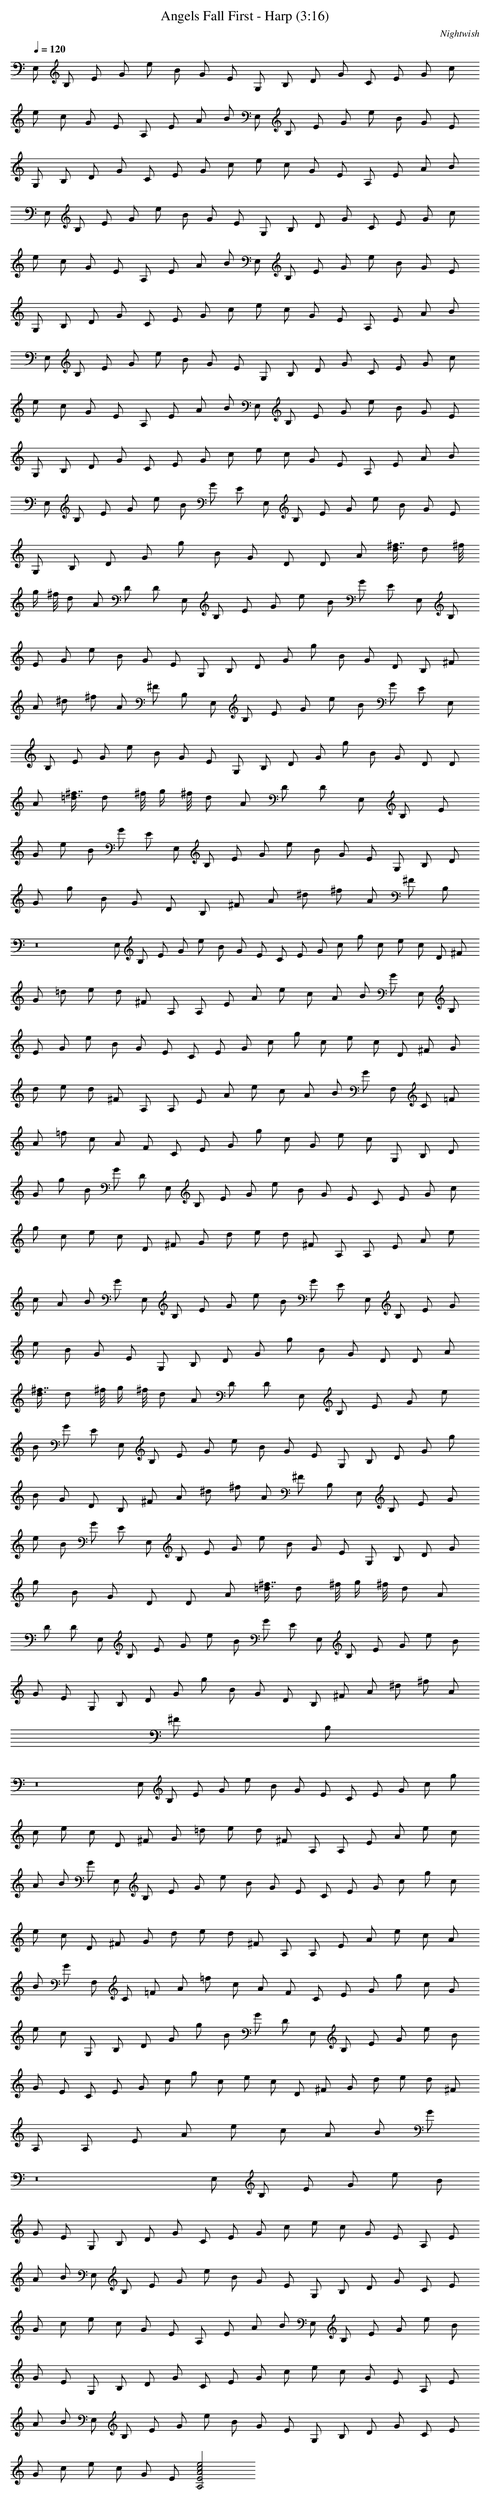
X:1
T:Angels Fall First - Harp (3:16)
C:Nightwish
L:1/4
Q:120
K:C
E,/2 B,/2 E/2 G/2 e/2 B/2 G/2 E/2 G,/2 B,/2 D/2 G/2 C/2 E/2 G/2 c/2
e/2 c/2 G/2 E/2 A,/2 E/2 A/2 B/2 E,/2 B,/2 E/2 G/2 e/2 B/2 G/2 E/2
G,/2 B,/2 D/2 G/2 C/2 E/2 G/2 c/2 e/2 c/2 G/2 E/2 A,/2 E/2 A/2 B/2
E,/2 B,/2 E/2 G/2 e/2 B/2 G/2 E/2 G,/2 B,/2 D/2 G/2 C/2 E/2 G/2 c/2
e/2 c/2 G/2 E/2 A,/2 E/2 A/2 B/2 E,/2 B,/2 E/2 G/2 e/2 B/2 G/2 E/2
G,/2 B,/2 D/2 G/2 C/2 E/2 G/2 c/2 e/2 c/2 G/2 E/2 A,/2 E/2 A/2 B/2
E,/2 B,/2 E/2 G/2 e/2 B/2 G/2 E/2 G,/2 B,/2 D/2 G/2 C/2 E/2 G/2 c/2
e/2 c/2 G/2 E/2 A,/2 E/2 A/2 B/2 E,/2 B,/2 E/2 G/2 e/2 B/2 G/2 E/2
G,/2 B,/2 D/2 G/2 C/2 E/2 G/2 c/2 e/2 c/2 G/2 E/2 A,/2 E/2 A/2 B/2
E,/2 B,/2 E/2 G/2 e/2 B/2 G/2 E/2 E,/2 B,/2 E/2 G/2 e/2 B/2 G/2 E/2
G,/2 B,/2 D/2 G/2 g/2 B/2 G/2 D/2 D/2 [A/2z/8] [d3/8^f7/8] d/2 ^f/8
g/4 ^f/8 d/2 A/2 D/2 D/2 E,/2 B,/2 E/2 G/2 e/2 B/2 G/2 E/2 E,/2 B,/2
E/2 G/2 e/2 B/2 G/2 E/2 G,/2 B,/2 D/2 G/2 g/2 B/2 G/2 D/2 B,/2 ^F/2
A/2 ^d/2 ^f/2 A/2 ^F/2 B,/2 E,/2 B,/2 E/2 G/2 e/2 B/2 G/2 E/2 E,/2
B,/2 E/2 G/2 e/2 B/2 G/2 E/2 G,/2 B,/2 D/2 G/2 g/2 B/2 G/2 D/2 D/2
[A/2z/8] [=d3/8^f7/8] d/2 ^f/8 g/4 ^f/8 d/2 A/2 D/2 D/2 E,/2 B,/2 E/2
G/2 e/2 B/2 G/2 E/2 E,/2 B,/2 E/2 G/2 e/2 B/2 G/2 E/2 G,/2 B,/2 D/2
G/2 g/2 B/2 G/2 D/2 B,/2 ^F/2 A/2 ^d/2 ^f/2 A/2 ^F/2 B,/2
z8
E,/2 B,/2 E/2 G/2 e/2 B/2 G/2 E/2 C/2 E/2 G/2 c/2 g/2 c/2 e/2 c/2 D/2 ^F/2
G/2 =d/2 e/2 d/2 ^F/2 A,/2 A,/2 E/2 A/2 e/2 c/2 A/2 B/2 G/2 E,/2 B,/2
E/2 G/2 e/2 B/2 G/2 E/2 C/2 E/2 G/2 c/2 g/2 c/2 e/2 c/2 D/2 ^F/2 G/2
d/2 e/2 d/2 ^F/2 A,/2 A,/2 E/2 A/2 e/2 c/2 A/2 B/2 G/2 F,/2 C/2 =F/2
A/2 =f/2 c/2 A/2 F/2 C/2 E/2 G/2 g/2 c/2 G/2 e/2 c/2 G,/2 B,/2 D/2
G/2 g/2 B/2 G/2 D/2 E,/2 B,/2 E/2 G/2 e/2 B/2 G/2 E/2 C/2 E/2 G/2 c/2
g/2 c/2 e/2 c/2 D/2 ^F/2 G/2 d/2 e/2 d/2 ^F/2 A,/2 A,/2 E/2 A/2 e/2
c/2 A/2 B/2 G/2 E,/2 B,/2 E/2 G/2 e/2 B/2 G/2 E/2 E,/2 B,/2 E/2 G/2
e/2 B/2 G/2 E/2 G,/2 B,/2 D/2 G/2 g/2 B/2 G/2 D/2 D/2 [A/2z/8]
[d3/8^f7/8] d/2 ^f/8 g/4 ^f/8 d/2 A/2 D/2 D/2 E,/2 B,/2 E/2 G/2 e/2
B/2 G/2 E/2 E,/2 B,/2 E/2 G/2 e/2 B/2 G/2 E/2 G,/2 B,/2 D/2 G/2 g/2
B/2 G/2 D/2 B,/2 ^F/2 A/2 ^d/2 ^f/2 A/2 ^F/2 B,/2 E,/2 B,/2 E/2 G/2
e/2 B/2 G/2 E/2 E,/2 B,/2 E/2 G/2 e/2 B/2 G/2 E/2 G,/2 B,/2 D/2 G/2
g/2 B/2 G/2 D/2 D/2 [A/2z/8] [=d3/8^f7/8] d/2 ^f/8 g/4 ^f/8 d/2 A/2
D/2 D/2 E,/2 B,/2 E/2 G/2 e/2 B/2 G/2 E/2 E,/2 B,/2 E/2 G/2 e/2 B/2
G/2 E/2 G,/2 B,/2 D/2 G/2 g/2 B/2 G/2 D/2 B,/2 ^F/2 A/2 ^d/2 ^f/2 A/2
^F/2 B,/2
z8
E,/2 B,/2 E/2 G/2 e/2 B/2 G/2 E/2 C/2 E/2 G/2 c/2 g/2
c/2 e/2 c/2 D/2 ^F/2 G/2 =d/2 e/2 d/2 ^F/2 A,/2 A,/2 E/2 A/2 e/2 c/2
A/2 B/2 G/2 E,/2 B,/2 E/2 G/2 e/2 B/2 G/2 E/2 C/2 E/2 G/2 c/2 g/2 c/2
e/2 c/2 D/2 ^F/2 G/2 d/2 e/2 d/2 ^F/2 A,/2 A,/2 E/2 A/2 e/2 c/2 A/2
B/2 G/2 F,/2 C/2 =F/2 A/2 =f/2 c/2 A/2 F/2 C/2 E/2 G/2 g/2 c/2 G/2
e/2 c/2 G,/2 B,/2 D/2 G/2 g/2 B/2 G/2 D/2 E,/2 B,/2 E/2 G/2 e/2 B/2
G/2 E/2 C/2 E/2 G/2 c/2 g/2 c/2 e/2 c/2 D/2 ^F/2 G/2 d/2 e/2 d/2 ^F/2
A,/2 A,/2 E/2 A/2 e/2 c/2 A/2 B/2 G/2
z8
E,/2 B,/2 E/2 G/2 e/2 B/2
G/2 E/2 G,/2 B,/2 D/2 G/2 C/2 E/2 G/2 c/2 e/2 c/2 G/2 E/2 A,/2 E/2
A/2 B/2 E,/2 B,/2 E/2 G/2 e/2 B/2 G/2 E/2 G,/2 B,/2 D/2 G/2 C/2 E/2
G/2 c/2 e/2 c/2 G/2 E/2 A,/2 E/2 A/2 B/2 E,/2 B,/2 E/2 G/2 e/2 B/2
G/2 E/2 G,/2 B,/2 D/2 G/2 C/2 E/2 G/2 c/2 e/2 c/2 G/2 E/2 A,/2 E/2
A/2 B/2 E,/2 B,/2 E/2 G/2 e/2 B/2 G/2 E/2 G,/2 B,/2 D/2 G/2 C/2 E/2
G/2 c/2 e/2 c/2 G/2 E/2 [A,2E2A2c2e2]
